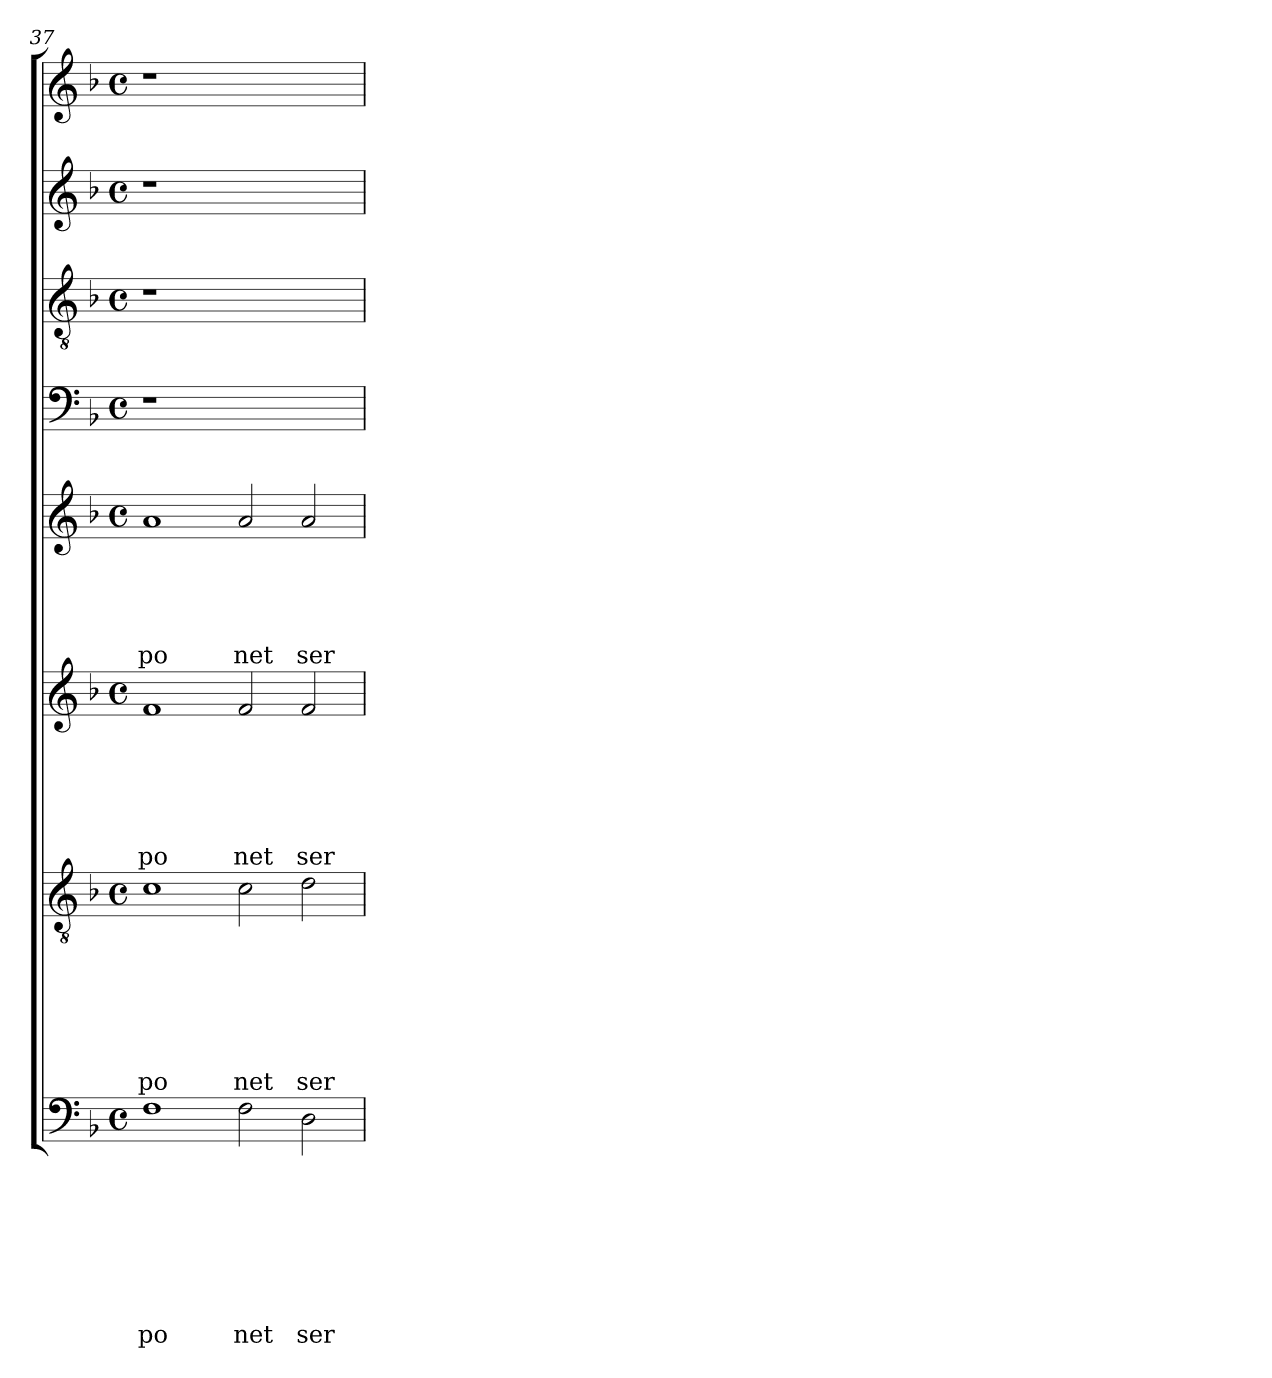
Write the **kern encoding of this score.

**kern	**text	**text	**text	**text	**text	**text	**text	**text	**kern	**text	**text	**text	**text	**text	**text	**text	**kern	**text	**text	**text	**text	**text	**text	**kern	**text	**text	**text	**text	**text	**kern	**kern	**kern	**kern
*part8	*part8	*part8	*part8	*part8	*part8	*part8	*part8	*part8	*part7	*part7	*part7	*part7	*part7	*part7	*part7	*part7	*part6	*part6	*part6	*part6	*part6	*part6	*part6	*part5	*part5	*part5	*part5	*part5	*part5	*part4	*part3	*part2	*part1
*staff8	*staff8	*staff8	*staff8	*staff8	*staff8	*staff8	*staff8	*staff8	*staff7	*staff7	*staff7	*staff7	*staff7	*staff7	*staff7	*staff7	*staff6	*staff6	*staff6	*staff6	*staff6	*staff6	*staff6	*staff5	*staff5	*staff5	*staff5	*staff5	*staff5	*staff4	*staff3	*staff2	*staff1
!!LO:LB:g=z
*clefF4	*	*	*	*	*	*	*	*	*clefGv2	*	*	*	*	*	*	*	*clefG2	*	*	*	*	*	*	*clefG2	*	*	*	*	*	*clefF4	*clefGv2	*clefG2	*clefG2
*k[b-]	*	*	*	*	*	*	*	*	*k[b-]	*	*	*	*	*	*	*	*k[b-]	*	*	*	*	*	*	*k[b-]	*	*	*	*	*	*k[b-]	*k[b-]	*k[b-]	*k[b-]
*F:	*	*	*	*	*	*	*	*	*F:	*	*	*	*	*	*	*	*F:	*	*	*	*	*	*	*F:	*	*	*	*	*	*F:	*F:	*F:	*F:
*M4/4	*	*	*	*	*	*	*	*	*M4/4	*	*	*	*	*	*	*	*M4/4	*	*	*	*	*	*	*M4/4	*	*	*	*	*	*M4/4	*M4/4	*M4/4	*M4/4
*met(c)	*	*	*	*	*	*	*	*	*met(c)	*	*	*	*	*	*	*	*met(c)	*	*	*	*	*	*	*met(c)	*	*	*	*	*	*met(c)	*met(c)	*met(c)	*met(c)
=37	=37	=37	=37	=37	=37	=37	=37	=37	=37	=37	=37	=37	=37	=37	=37	=37	=37	=37	=37	=37	=37	=37	=37	=37	=37	=37	=37	=37	=37	=37	=37	=37	=37
!	!	!	!	!	!	!	!	!LO:LY:b	!	!	!	!	!	!	!	!LO:LY:b	!	!	!	!	!	!	!LO:LY:b	!	!	!	!	!	!LO:LY:b	!	!	!	!
1F	.	.	.	.	.	.	.	-po	1c	.	.	.	.	.	.	-po	1f	.	.	.	.	.	po	1a	.	.	.	.	-po	1r	1r	1r	1r
!	!	!	!	!	!	!	!	!LO:LY:b	!	!	!	!	!	!	!	!LO:LY:b	!	!	!	!	!	!	!LO:LY:b	!	!	!	!	!	!LO:LY:b	!	!	!	!
2F\	.	.	.	.	.	.	.	net	2c\	.	.	.	.	.	.	net	2f/	.	.	.	.	.	net	2a/	.	.	.	.	net	1ryy	1ryy	1ryy	1ryy
!	!	!	!	!	!	!	!	!LO:LY:b	!	!	!	!	!	!	!	!LO:LY:b	!	!	!	!	!	!	!LO:LY:b	!	!	!	!	!	!LO:LY:b	!	!	!	!
2D\	.	.	.	.	.	.	.	ser	2d\	.	.	.	.	.	.	ser	2f/	.	.	.	.	.	ser	2a/	.	.	.	.	ser	.	.	.	.
=	=	=	=	=	=	=	=	=	=	=	=	=	=	=	=	=	=	=	=	=	=	=	=	=	=	=	=	=	=	=	=	=	=
*-	*-	*-	*-	*-	*-	*-	*-	*-	*-	*-	*-	*-	*-	*-	*-	*-	*-	*-	*-	*-	*-	*-	*-	*-	*-	*-	*-	*-	*-	*-	*-	*-	*-
